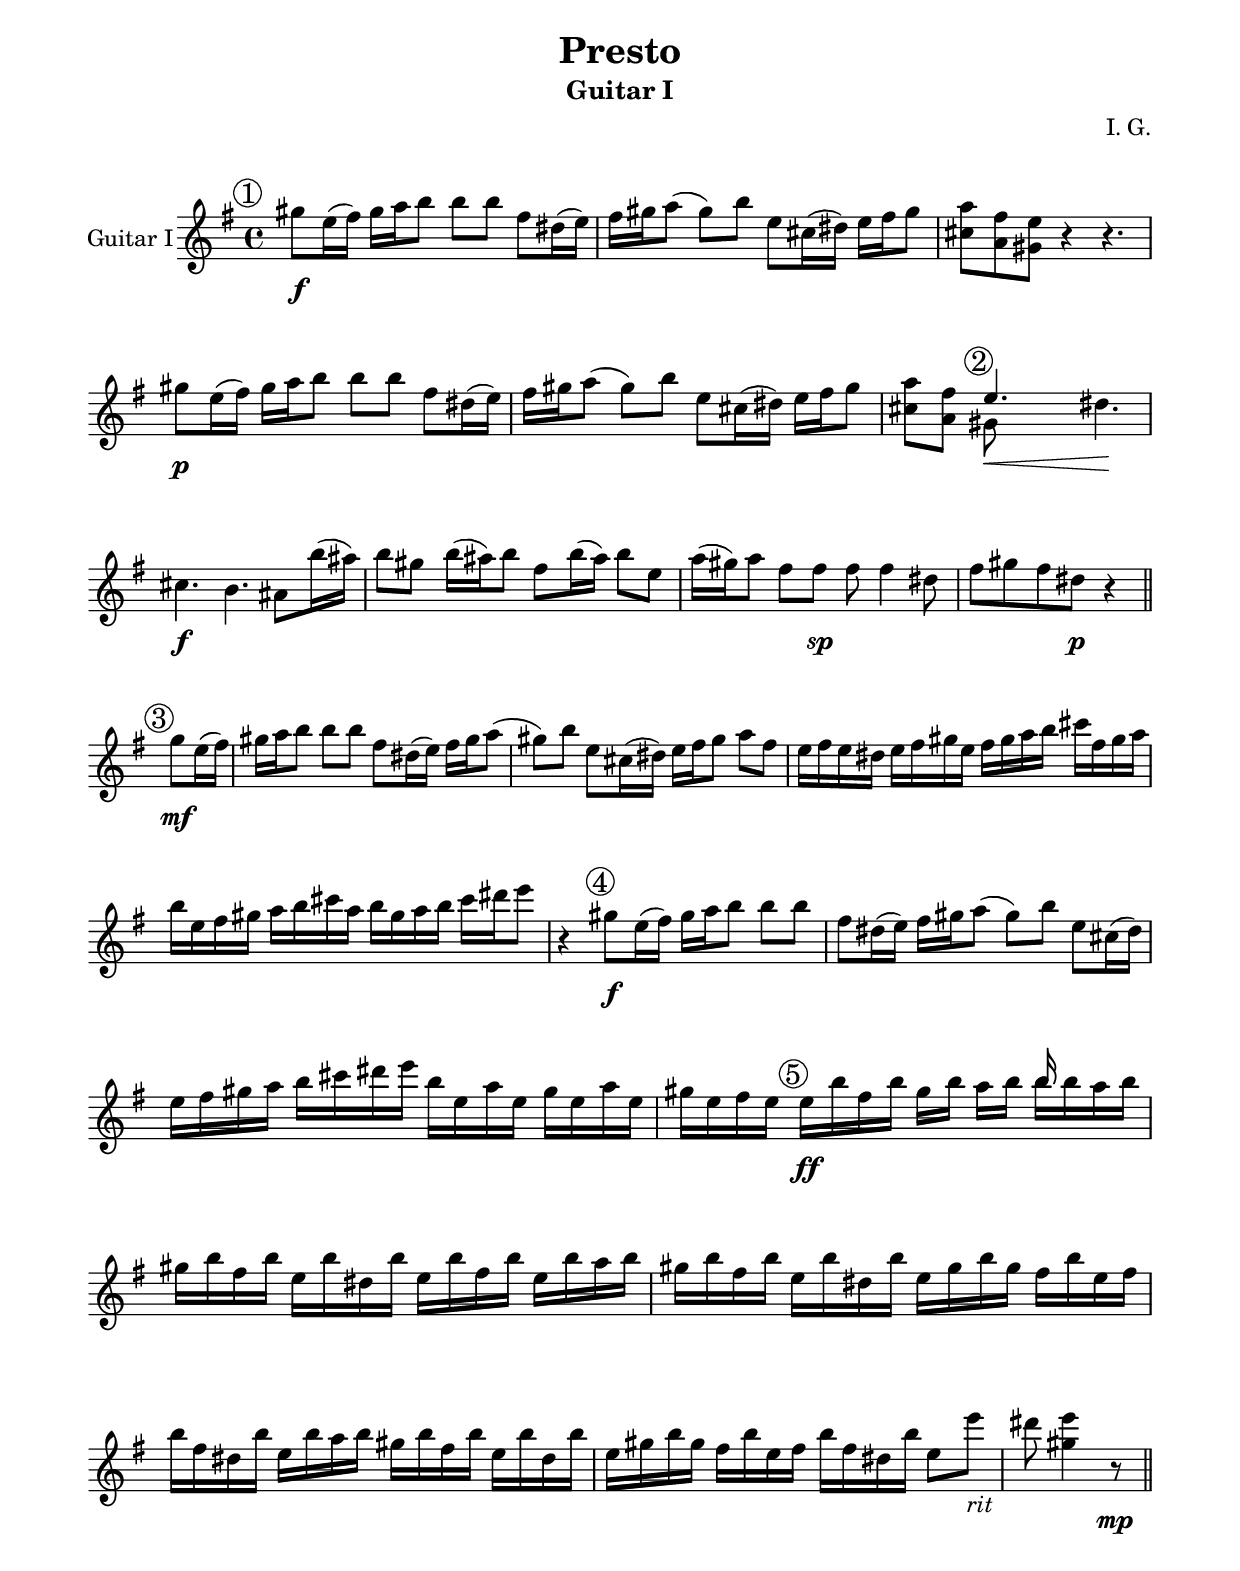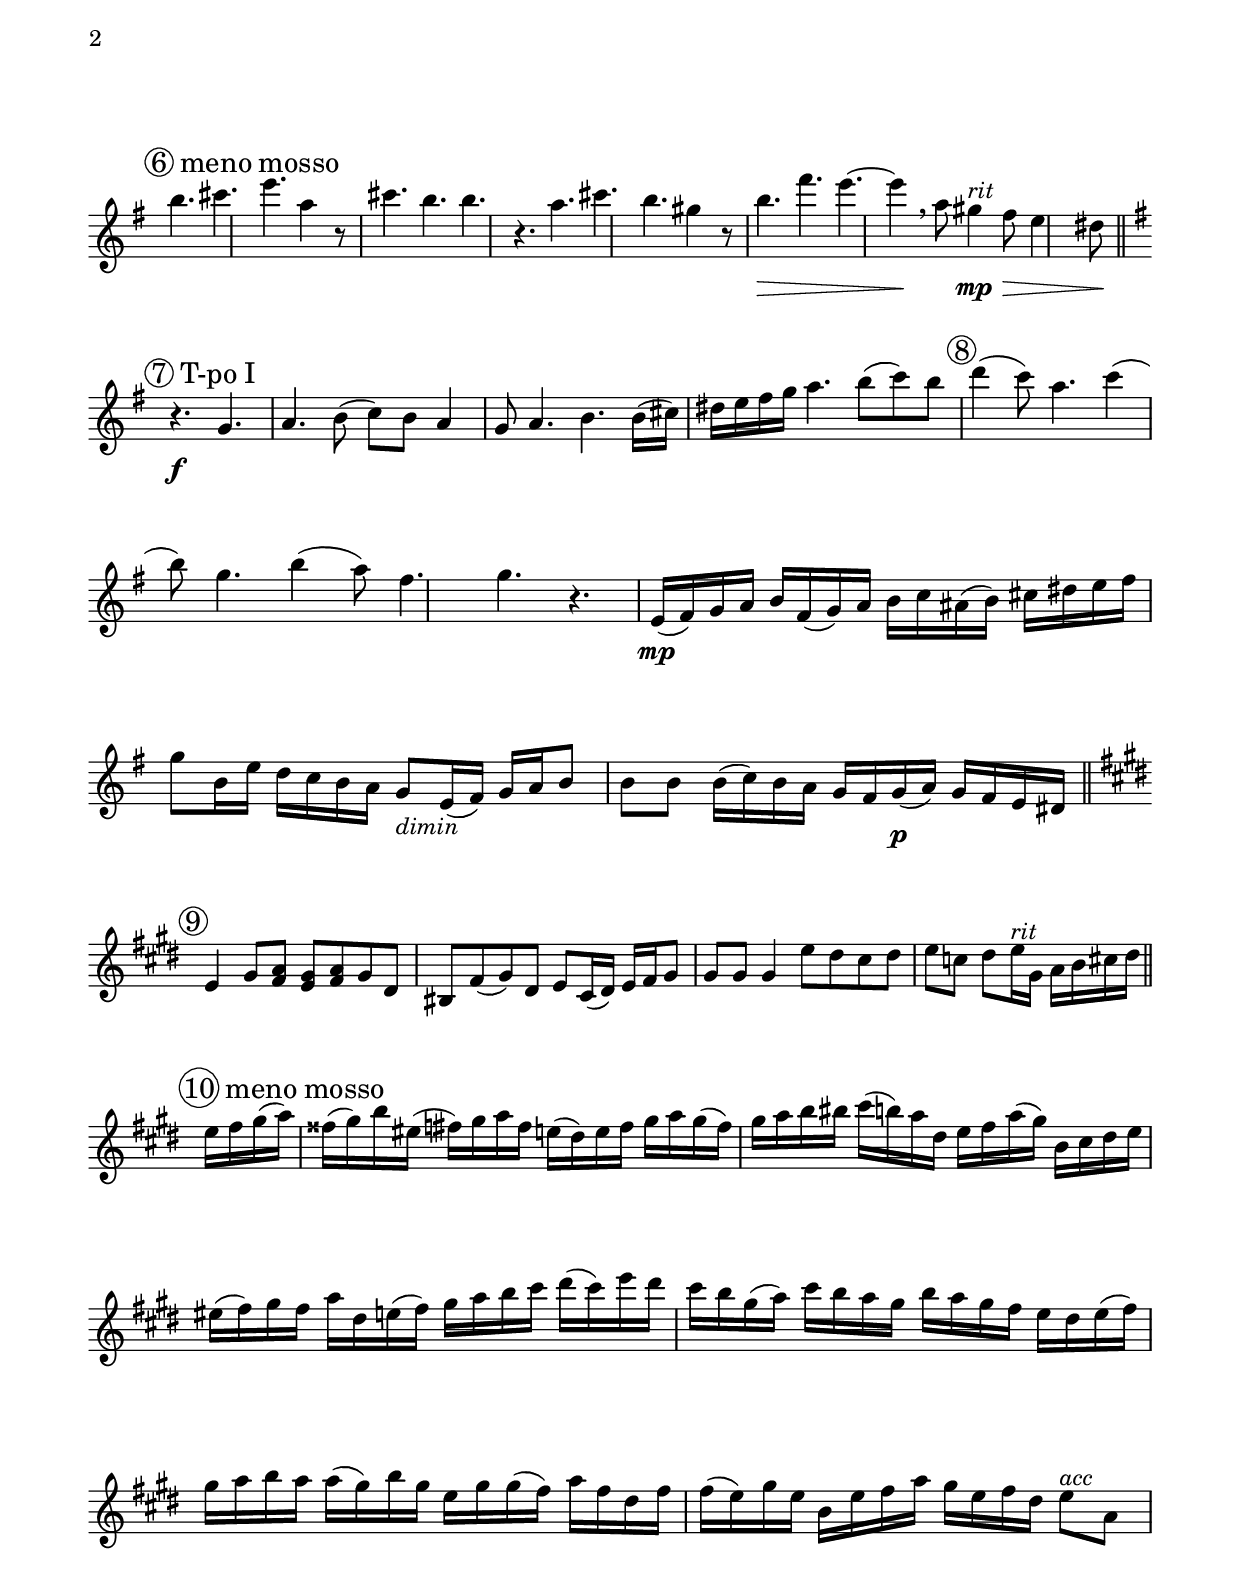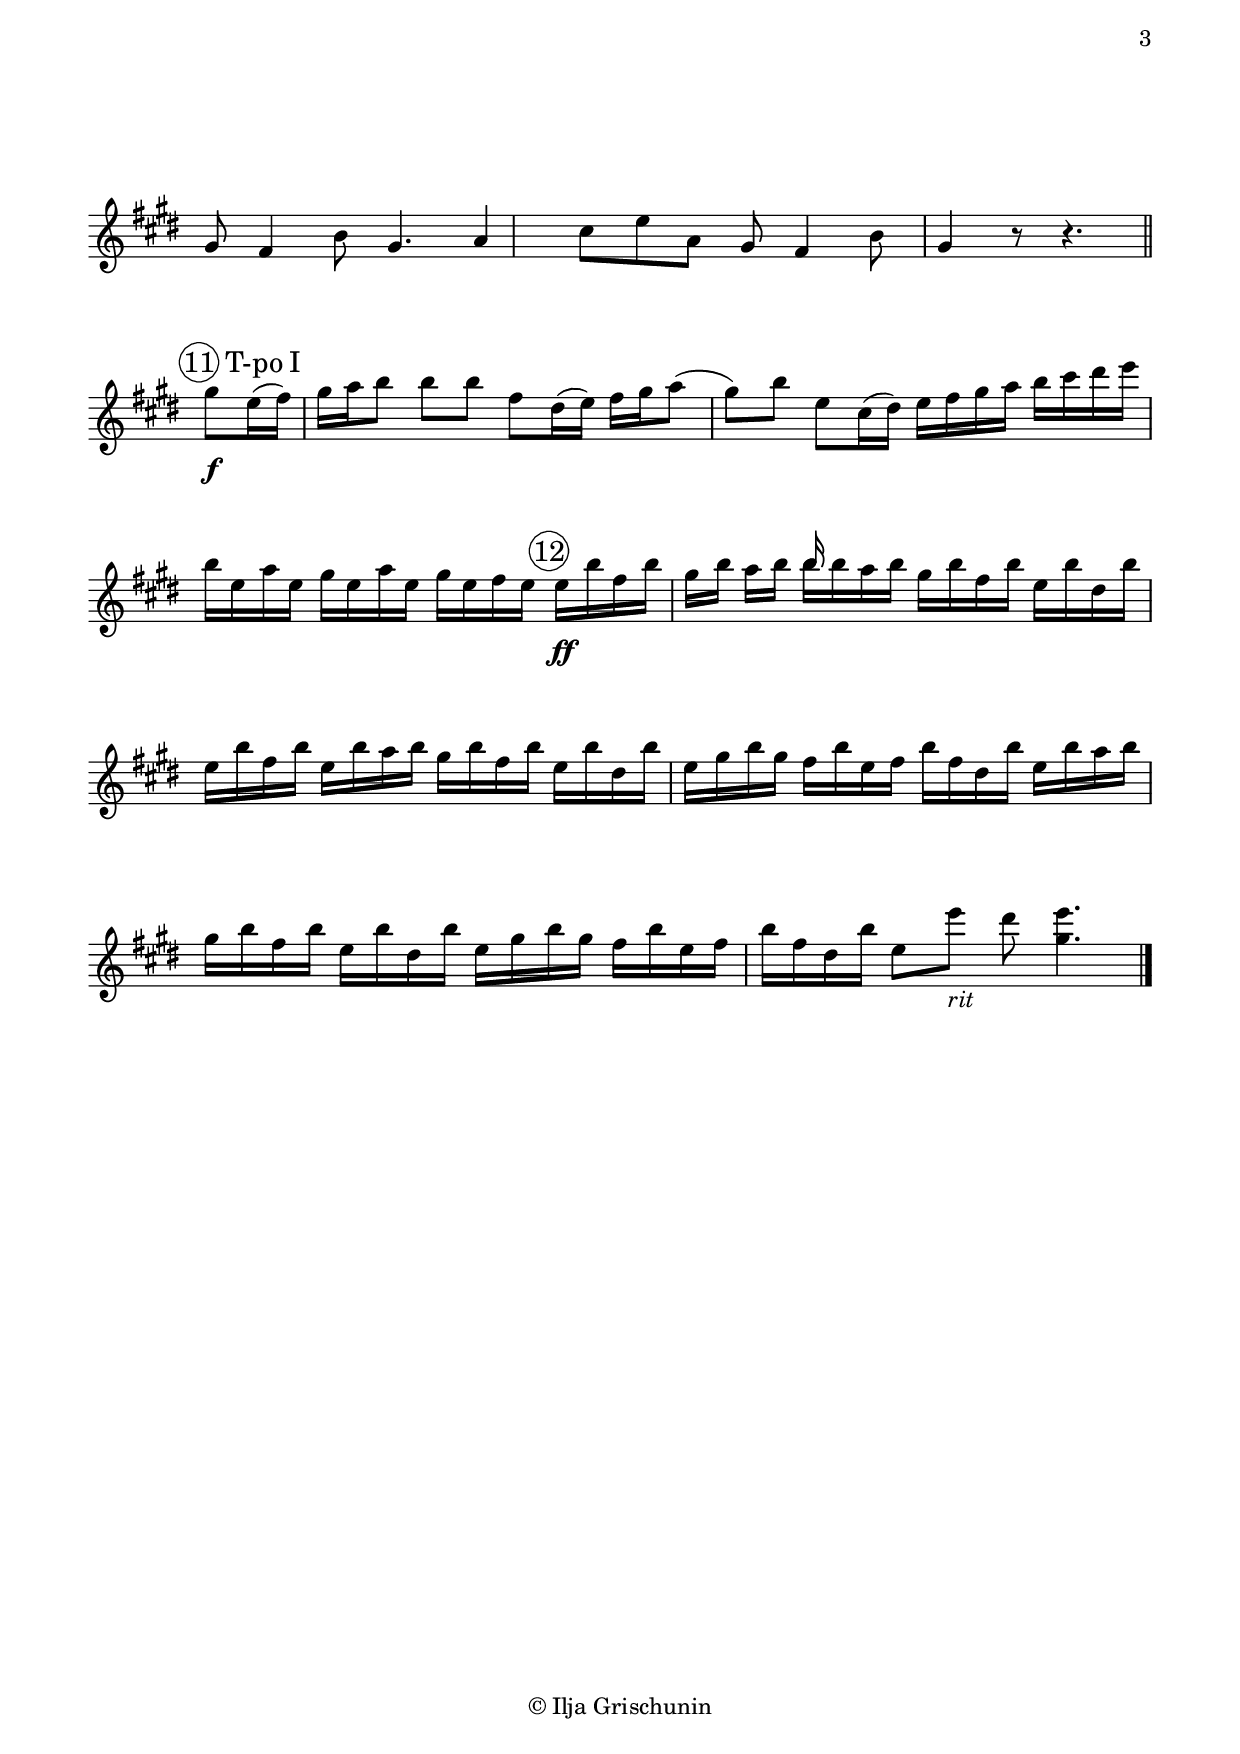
\version "2.19.15"
%\version "2.18.0"

\language "deutsch"

\header {
  title = "Presto"
  subtitle ="Guitar I"
  composer = "I. G."
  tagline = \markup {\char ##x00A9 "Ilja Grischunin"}
}

\paper {
  #(set-paper-size "a4")
  top-system-spacing.basic-distance = #25
  top-markup-spacing.basic-distance = #8
  markup-system-spacing.basic-distance = #26
  system-system-spacing.basic-distance = #20
  last-bottom-spacing.basic-distance = #25
  left-margin = 15
  right-margin = 15
  %two-sided = ##t
  %inner-margin = 25
  %outer-margin = 15
}

\layout {
  \context {
    \Score
    \remove "Bar_number_engraver"
  }
}
\include "global.ly"
guitarOne = 
\relative
{
  \global
  \mark \markup {\circle 1}
  gis''8\f e16( fis) gis a h8 h h fis dis16( e) fis gis a8( gis) h
  e, cis16( dis) e fis gis8 <cis, a'><a fis'> <gis e'> r4 r4.
  gis'8\p e16( fis) gis a h8 h h fis dis16( e) fis gis a8( gis) h
  e, cis16( dis) e fis gis8 <cis, a'><a fis'>
  \mark \markup {\circle 2}
  <<{ e'4. s}\\{gis,8\< s4 dis'4.\!}>>
  cis\f h ais8 h'16( ais) h8 gis h16( ais) h8
  fis h16( ais) h8 e, a16( gis) a8
  fis fis\sp fis fis4 dis8 fis gis fis dis\p r4
  \bar "||"
  \break
  \mark \markup {\circle 3}
  gis8\mf e16( fis) gis a h8 h h fis dis16( e) fis gis a8( gis) h
  e, cis16( dis) e fis gis8 a fis
  e16 fis e dis e fis gis e fis gis a h
  cis fis, gis a h e, fis gis a h cis a h gis a h cis dis e8 r4
  \mark \markup {\circle 4}
  gis,8\f e16( fis) gis a h8 h h fis dis16( e) fis gis a8( gis) h
  e, cis16( dis) e fis gis a h cis dis e h e, a e gis e a e gis e fis e
  \mark \markup {\circle 5}
  e\ff h' fis h gis h <<{s8 h16 s8.}\\{a16 h h h a h}>>
  gis h fis h e, h' dis, h' e, h' fis h  e, h' a h gis h fis h e, h' dis, h'
  e, gis h gis fis h e, fis h fis dis h' e, h' a h gis h fis h e, h' dis, h'
  e, gis h gis fis h e, fis h fis dis h'
  e,8 e'_\markup { \italic rit } dis <gis, e'>4 r8\mp
  \bar "||"
  \break
  \once \override Score.RehearsalMark.self-alignment-X = #LEFT
  \mark \markup {\circle 6 meno mosso}
  h4. cis e a,4 r8 cis4. h h r a cis h gis4 r8 h4.\> fis'
  e~ e4\! \breathe a,8 gis4^\markup { \italic rit }\mp\> fis8 e4 dis8\!
  \bar "||"
  \break
  \key e \minor
  \once \override Score.RehearsalMark.self-alignment-X = #LEFT
  \mark \markup {\circle 7 T-po I}
  r4.\f g, a h8( c) h a4 g8 a4. h h16( cis) dis e fis g a4. h8( c) h
  \mark \markup {\circle 8}
  d4( c8) a4. c4( h8) g4. h4( a8) fis4. g r
  e,16\mp( fis) g a h fis( g) a h c ais( h) cis dis e fis g8 h,16 e d c h a
  g8_\markup {\italic dimin} e16( fis) g a h8 h h
  h16( c) h a g fis g\p( a) g fis e dis
  \bar "||"
  \break
  \key e \major
  \mark \markup {\circle 9}
  e4 gis8 <fis a><e gis><fis a> gis dis his fis'( gis) dis
  e cis16( dis) e fis gis8 gis gis gis4 e'8 dis cis dis
  e c dis e16^\markup { \italic rit } gis, a h cis dis
  \bar "||"
  \break
  \once \override Score.RehearsalMark.self-alignment-X = #LEFT
  \mark \markup {\circle 10 meno mosso}
  e fis gis( a) fisis( gis) h eis,( fis) gis a fis
  e( dis) e fis gis a gis( fis) gis a h his
  cis( h!) a dis, e fis a( gis) h, cis dis e
  eis( fis) gis fis a dis, e( fis) gis a h cis
  dis( cis) e dis cis h gis( a) cis h a gis 
  h a gis fis e dis e( fis) gis a h a
  a( gis) h gis e gis gis( fis) a fis dis fis 
  fis( e) gis e h e fis a gis e fis dis
  e8^\markup { \italic acc } a, gis fis4 h8 gis4. a4 cis8 
  e a, gis fis4 h8 gis4 r8 r4.
  \bar "||"
  \break
  \once \override Score.RehearsalMark.self-alignment-X = #LEFT
  \mark \markup {\circle 11 T-po I}
  gis'8\f e16( fis) gis a h8 h h fis dis16( e) fis gis a8( gis) h
  e, cis16( dis) e fis gis a h cis dis e 
  \tag #'Part {\break}
  h e, a e gis e a e gis e fis e
  \mark \markup {\circle 12}
  e\ff h' fis h gis h <<{s8 h16 s8.}\\{a16 h h h a h}>>
  gis h fis h e, h' dis, h' e, h' fis h  e, h' a h gis h fis h e, h' dis, h'
  e, gis h gis fis h e, fis h fis dis h' e, h' a h gis h fis h e, h' dis, h'
  e, gis h gis fis h e, fis h fis dis h'
  e,8 e'_\markup { \italic rit } dis <gis, e'>4.
  \bar "|."
}

\score {
  \new Staff \with {
    instrumentName = "Guitar I"
  }{
  \override DynamicLineSpanner.staff-padding = #3
  \guitarOne
  }
}